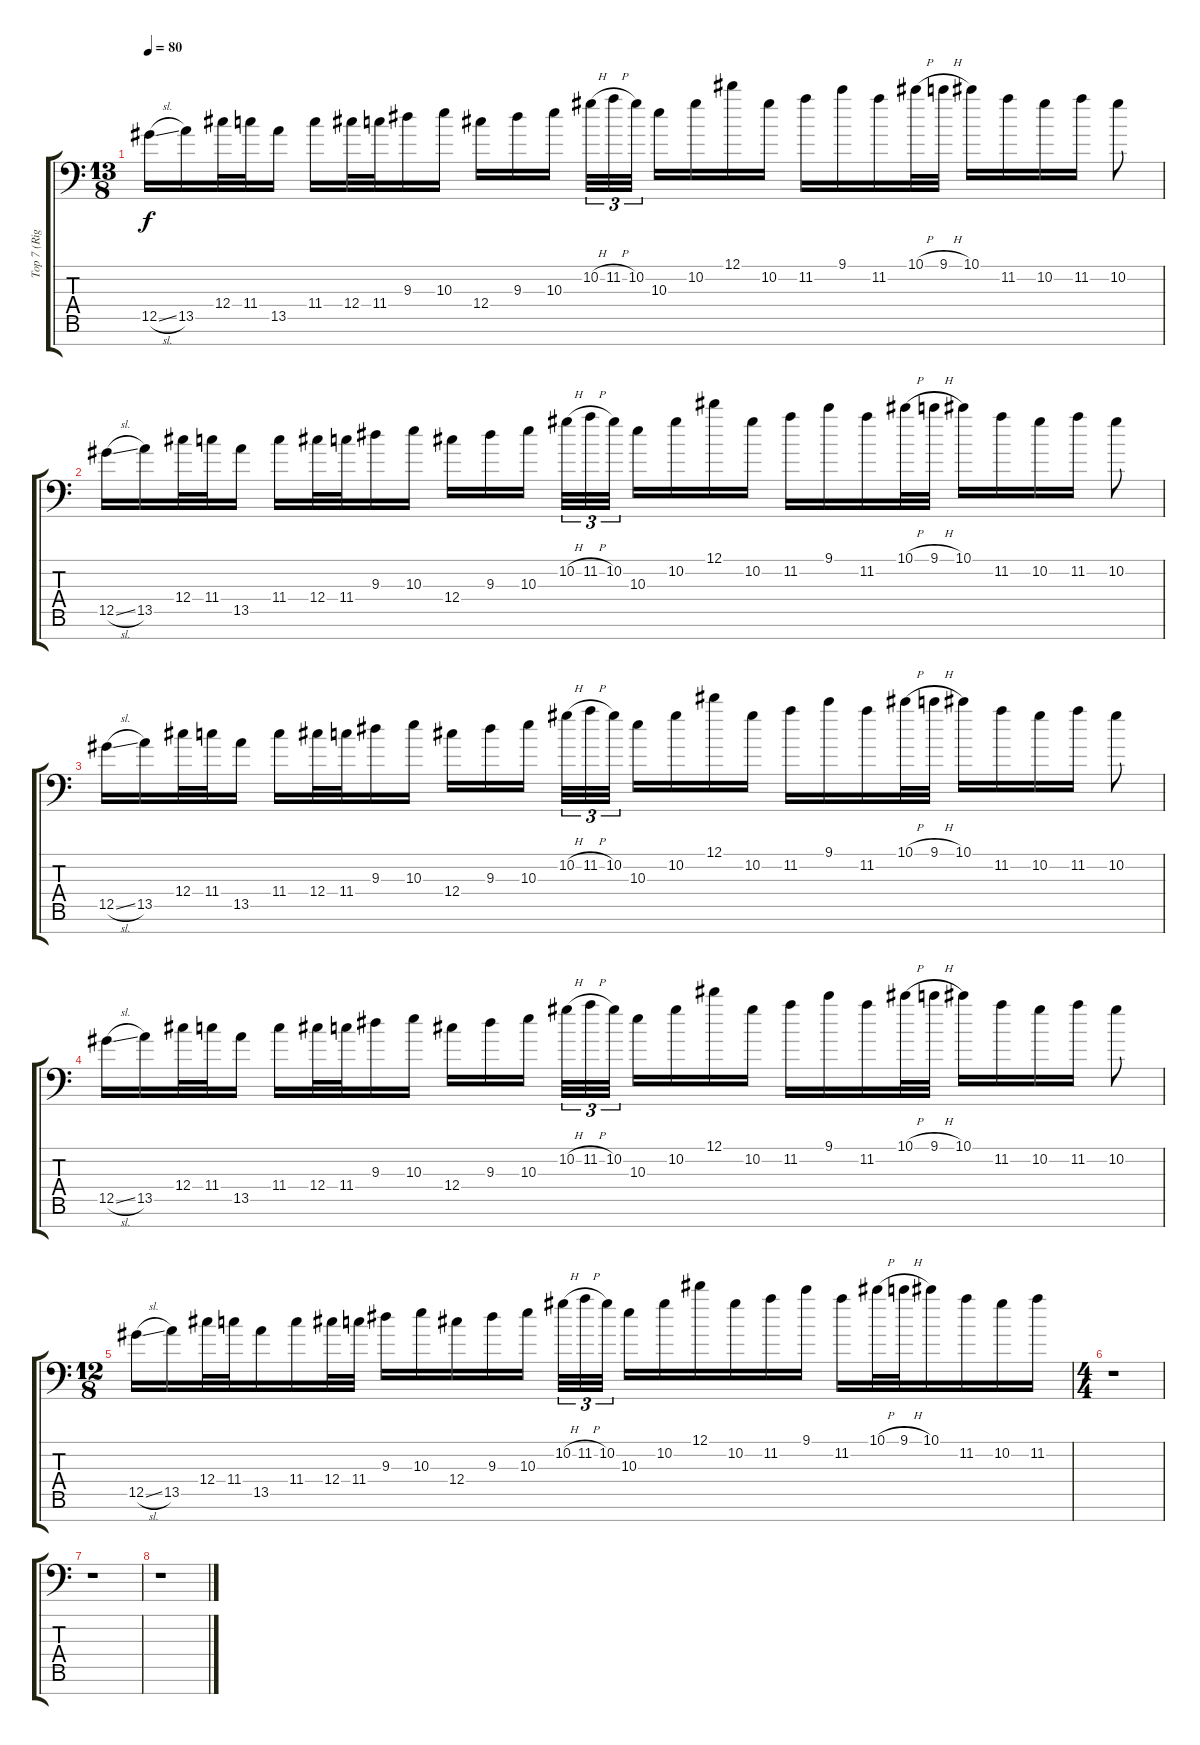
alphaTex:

\track ("Top 7 (Right Channel)" "Top 7 (Rig") {instrument overdrivenguitar}
\staff {score tabs}
\tuning (Eb4 Bb3 Gb3 Db3 Ab2 Eb2 Bb1) {hide}
\ts (13 8)
\tempo 80
\clef f4
\ks c
12.5{sl}.16{dy f instrument overdrivenguitar} 13.5.16 12.4.32 11.4.32 13.5.16 11.4.16 12.4.32 11.4.32 9.3.16 10.3.16 12.4.16 9.3.16 10.3.16 10.2{h}.32{tu (3 2)} 11.2{h}.32{tu (3 2)} 10.2.32{tu (3 2)} 10.3.16 10.2.16 12.1.16 10.2.16 11.2.16 9.1.16 11.2.16 10.1{h}.32 9.1{h}.32 10.1.16 11.2.16 10.2.16 11.2.16 10.2.8 |
12.5{sl}.16 13.5.16 12.4.32 11.4.32 13.5.16 11.4.16 12.4.32 11.4.32 9.3.16 10.3.16 12.4.16 9.3.16 10.3.16 10.2{h}.32{tu (3 2)} 11.2{h}.32{tu (3 2)} 10.2.32{tu (3 2)} 10.3.16 10.2.16 12.1.16 10.2.16 11.2.16 9.1.16 11.2.16 10.1{h}.32 9.1{h}.32 10.1.16 11.2.16 10.2.16 11.2.16 10.2.8 |
12.5{sl}.16 13.5.16 12.4.32 11.4.32 13.5.16 11.4.16 12.4.32 11.4.32 9.3.16 10.3.16 12.4.16 9.3.16 10.3.16 10.2{h}.32{tu (3 2)} 11.2{h}.32{tu (3 2)} 10.2.32{tu (3 2)} 10.3.16 10.2.16 12.1.16 10.2.16 11.2.16 9.1.16 11.2.16 10.1{h}.32 9.1{h}.32 10.1.16 11.2.16 10.2.16 11.2.16 10.2.8 |
12.5{sl}.16 13.5.16 12.4.32 11.4.32 13.5.16 11.4.16 12.4.32 11.4.32 9.3.16 10.3.16 12.4.16 9.3.16 10.3.16 10.2{h}.32{tu (3 2)} 11.2{h}.32{tu (3 2)} 10.2.32{tu (3 2)} 10.3.16 10.2.16 12.1.16 10.2.16 11.2.16 9.1.16 11.2.16 10.1{h}.32 9.1{h}.32 10.1.16 11.2.16 10.2.16 11.2.16 10.2.8 |
\ts (12 8)
12.5{sl}.16 13.5.16 12.4.32 11.4.32 13.5.16 11.4.16 12.4.32 11.4.32 9.3.16 10.3.16 12.4.16 9.3.16 10.3.16 10.2{h}.32{tu (3 2)} 11.2{h}.32{tu (3 2)} 10.2.32{tu (3 2)} 10.3.16 10.2.16 12.1.16 10.2.16 11.2.16 9.1.16 11.2.16 10.1{h}.32 9.1{h}.32 10.1.16 11.2.16 10.2.16 11.2.16 |
\ts (4 4)
r.1 |
r.1 |
r.1
